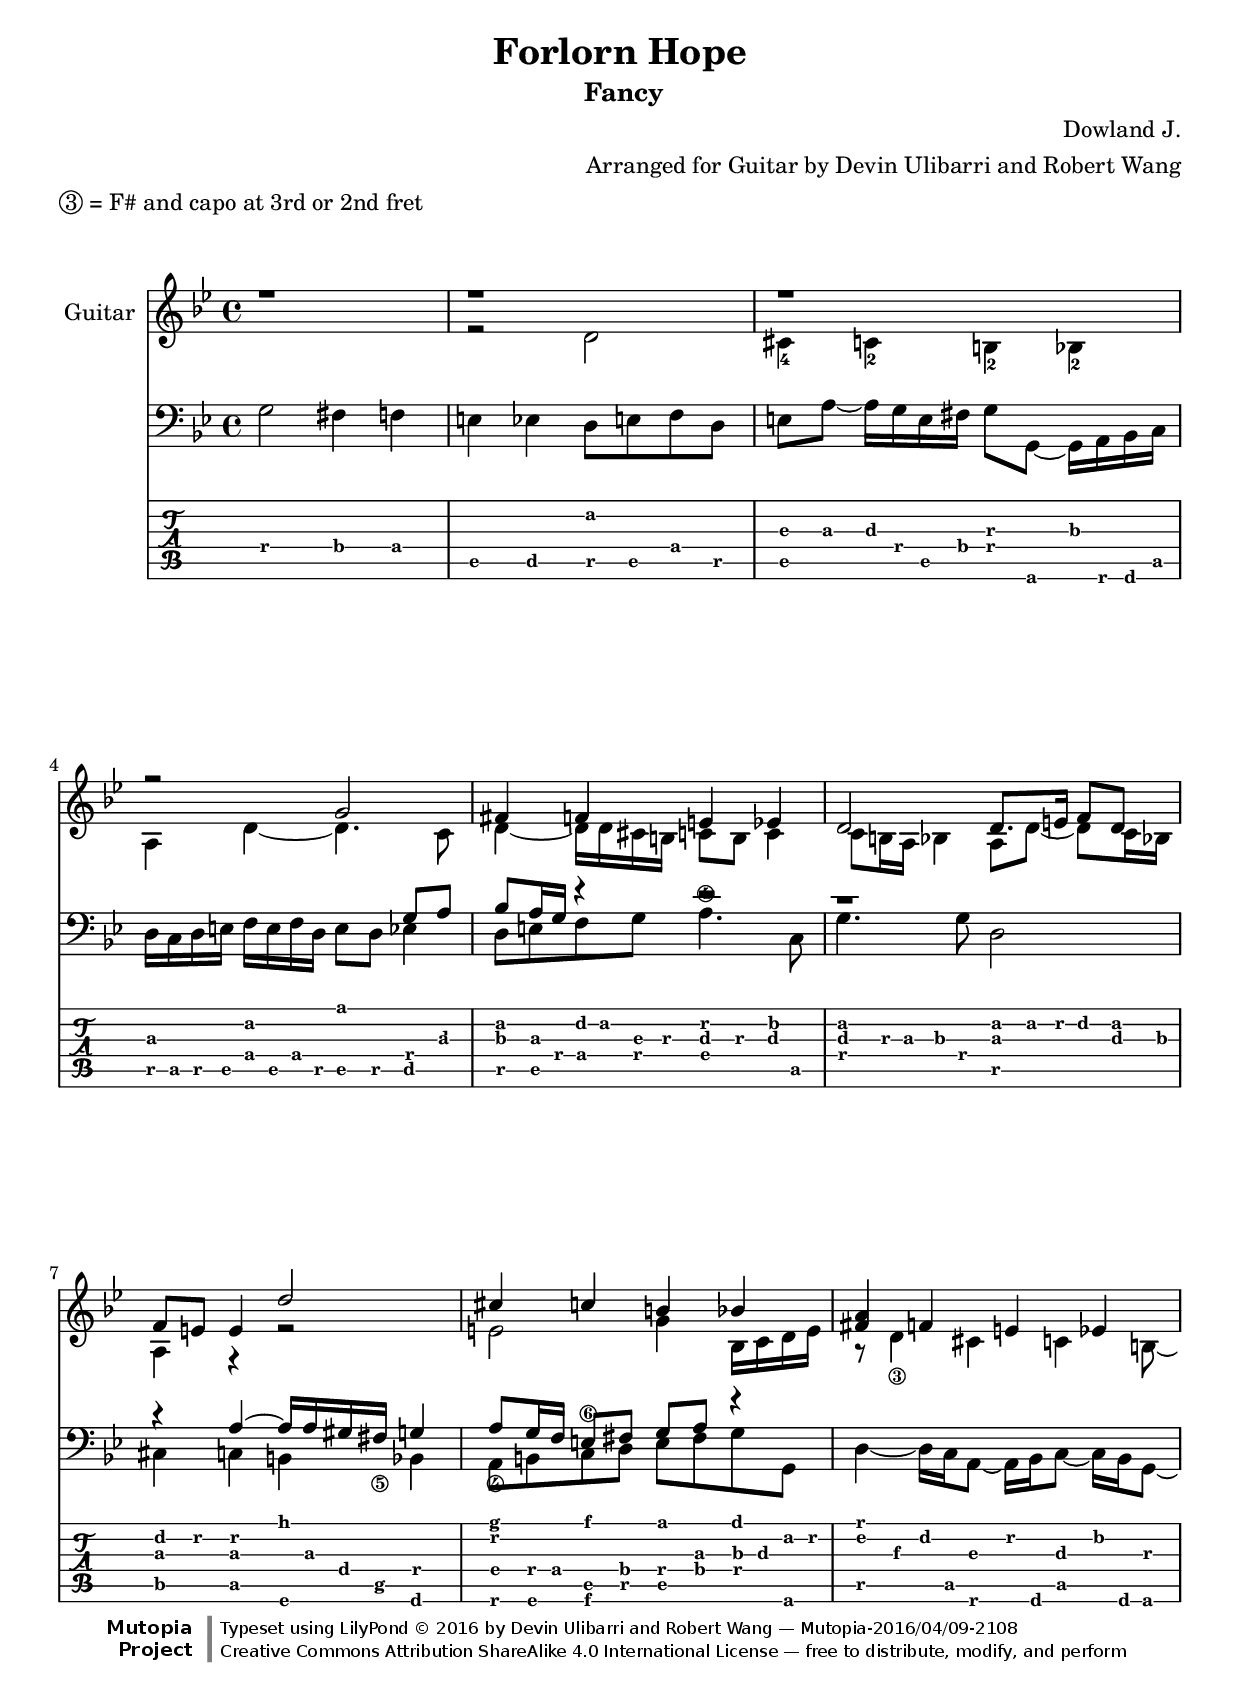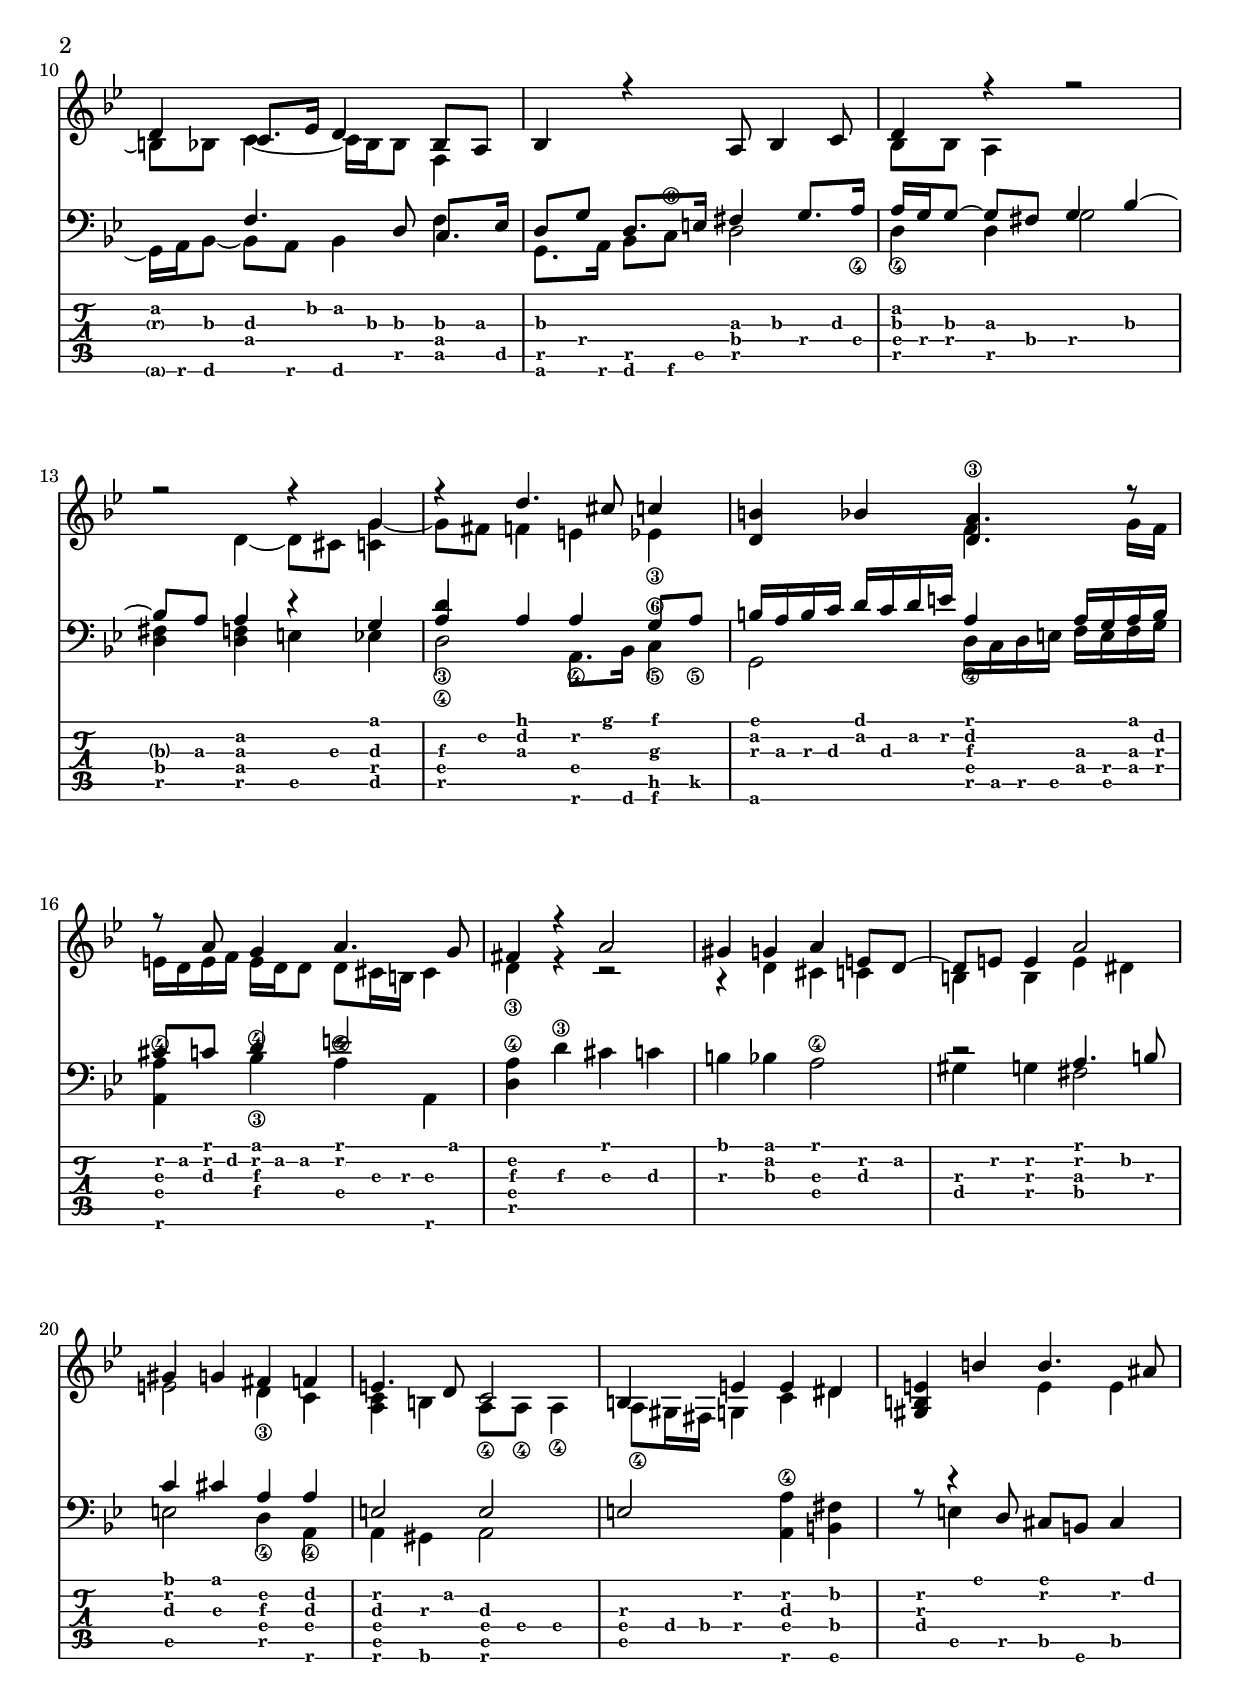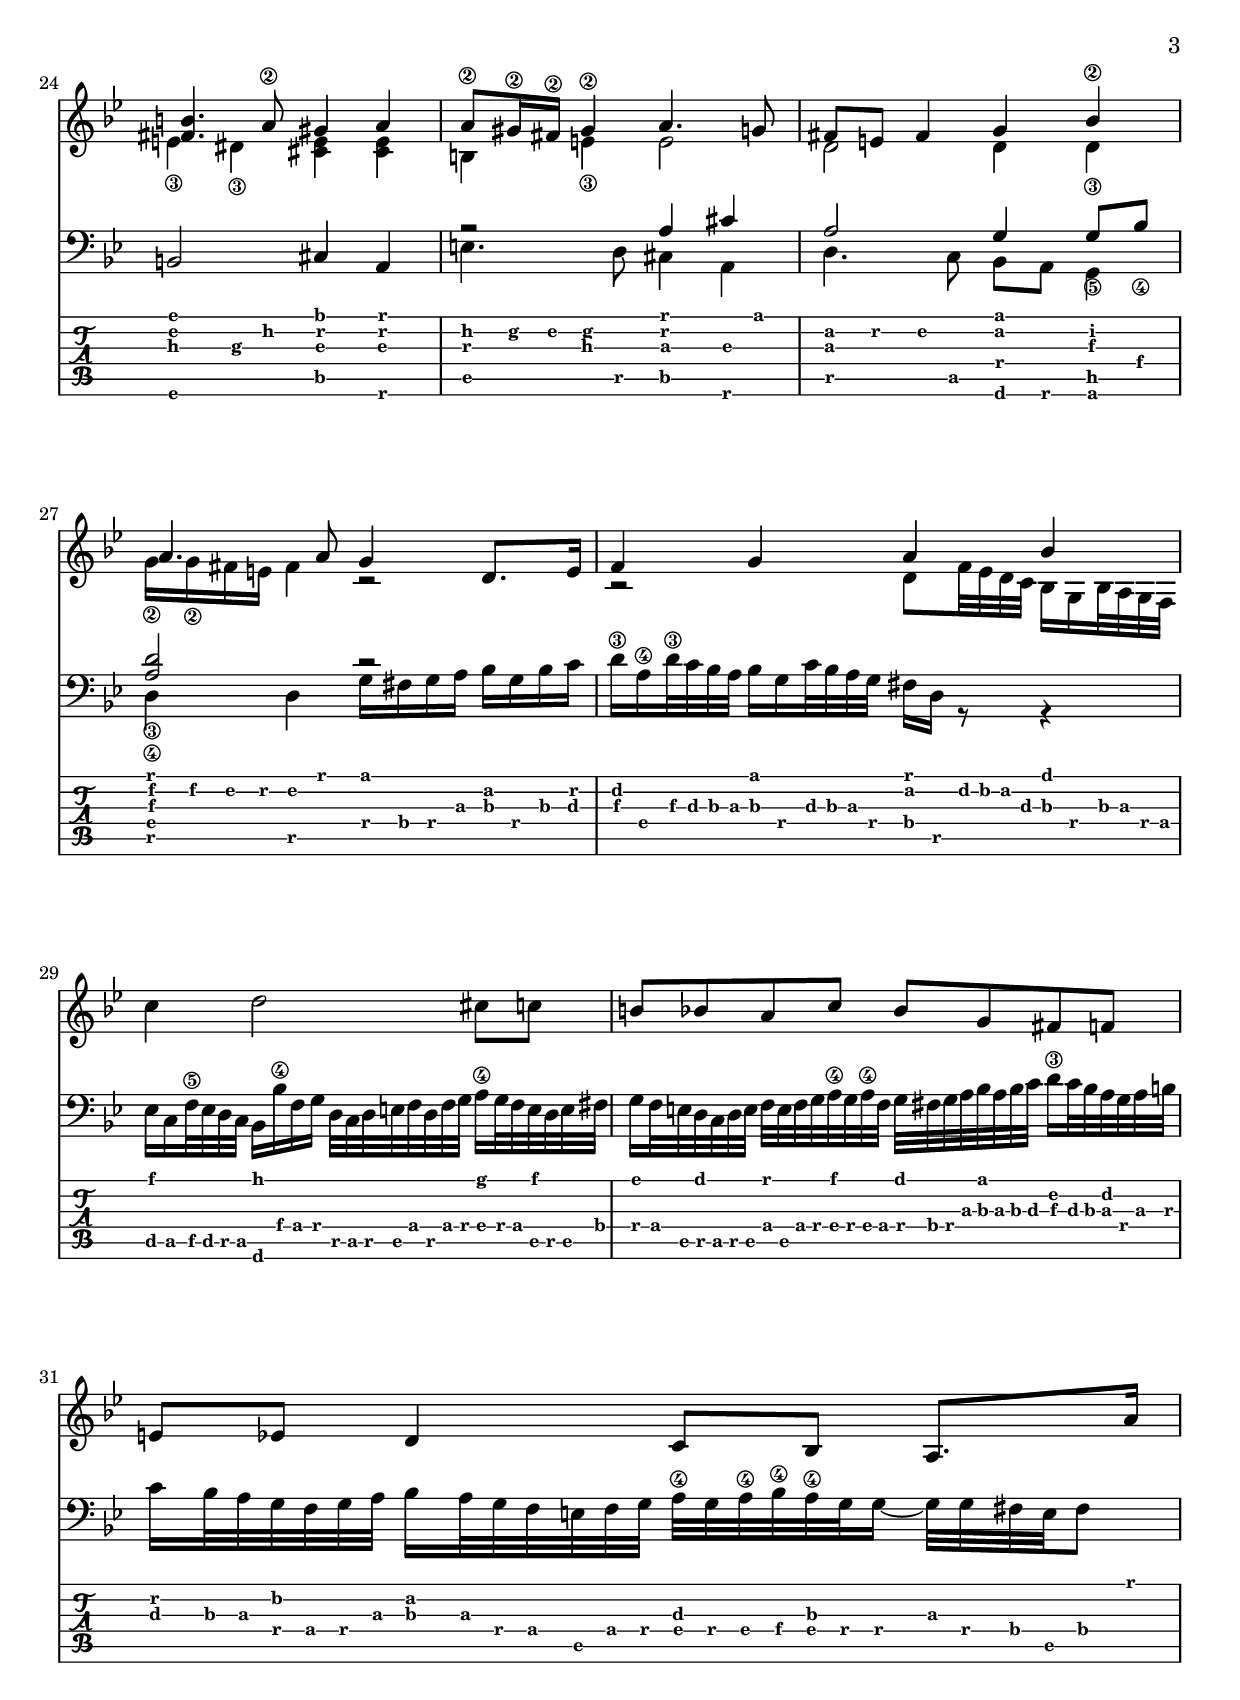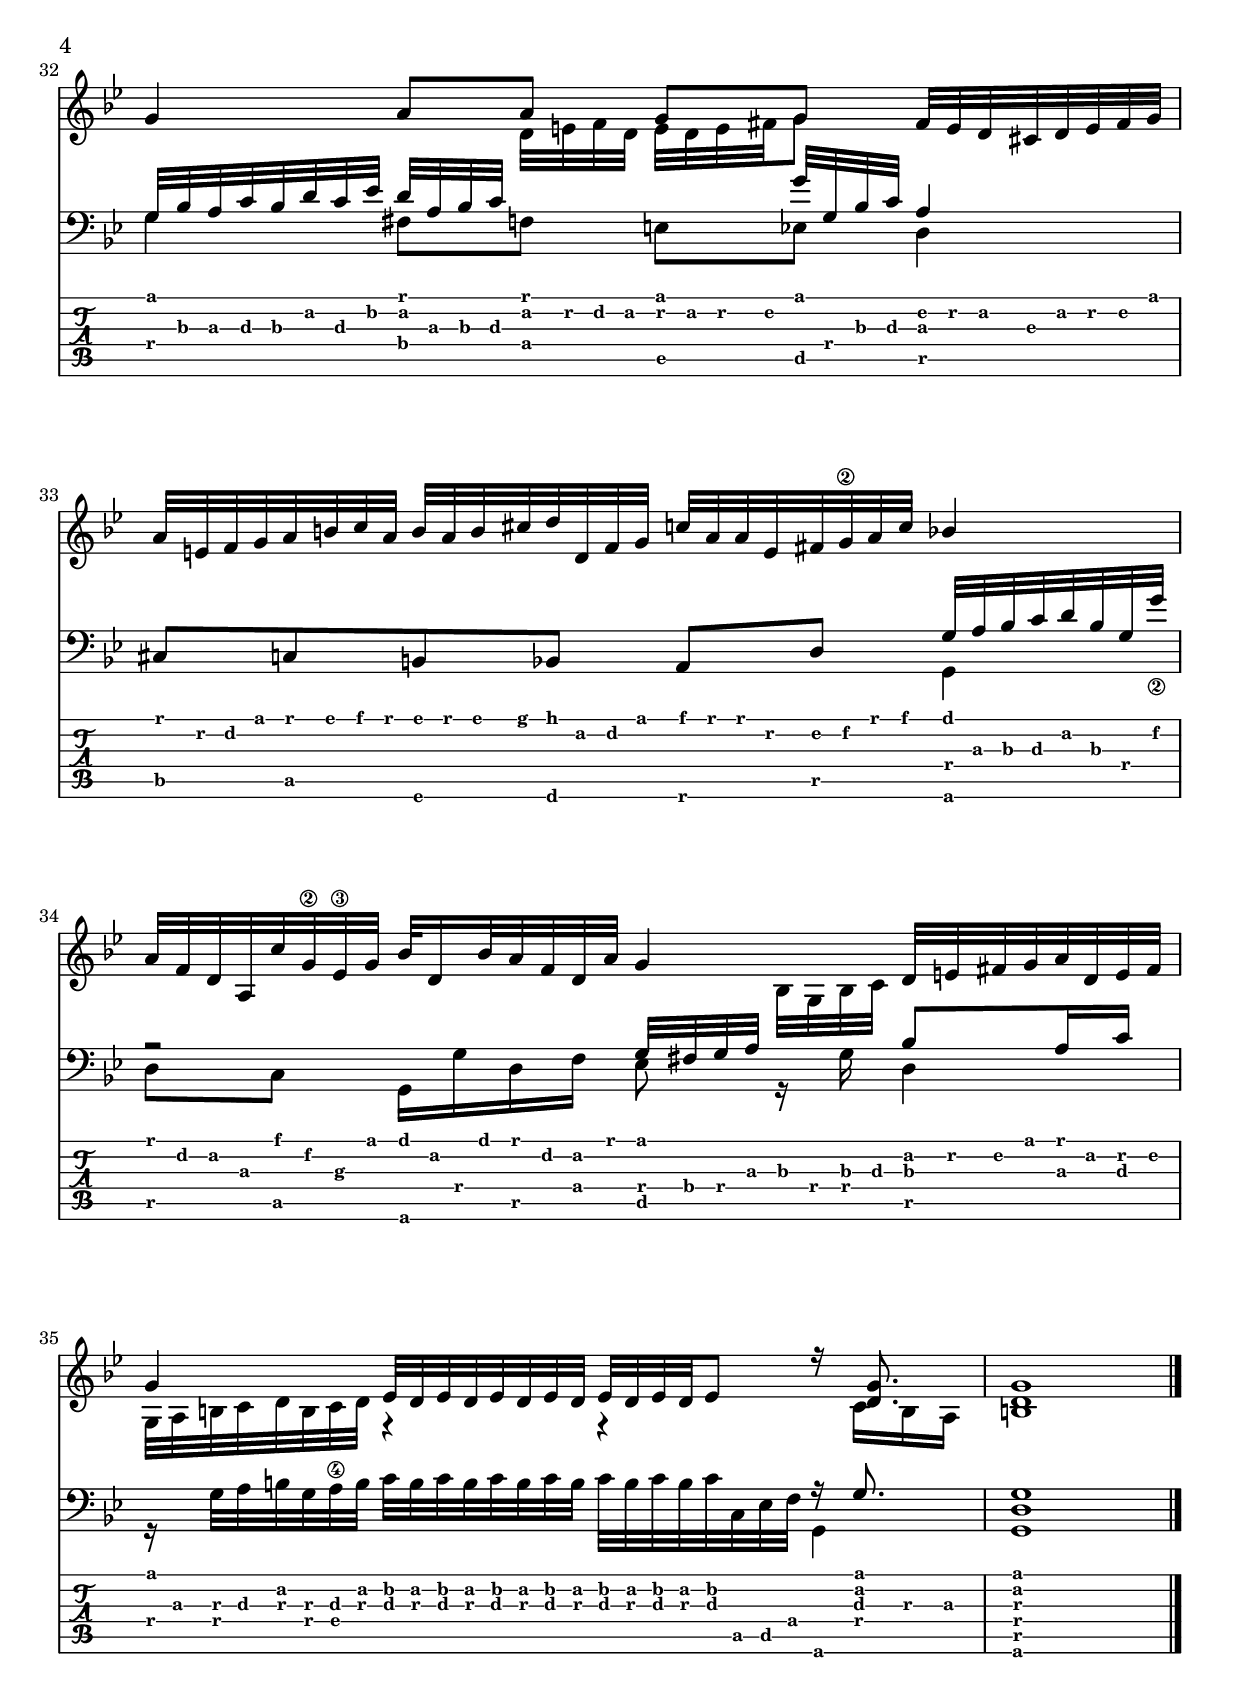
\version "2.18.2"

\header {
  title = "Forlorn Hope"
  subtitle = " Fancy"
  composer = "Dowland J."
  piece = \markup { \circle 3 = "F#" and capo at 3rd or 2nd fret } % tune g down 1/2 step to f#, then capo at 3rd fret
  arranger = "Arranged for Guitar by Devin Ulibarri and Robert Wang"
  opus = ""
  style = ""
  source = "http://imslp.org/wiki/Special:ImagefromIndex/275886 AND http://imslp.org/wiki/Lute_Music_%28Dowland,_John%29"
  date = "2016-08-15"
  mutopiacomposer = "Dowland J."
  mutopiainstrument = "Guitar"
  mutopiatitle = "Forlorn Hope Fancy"
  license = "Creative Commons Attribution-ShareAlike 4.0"
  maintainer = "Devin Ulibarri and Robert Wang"
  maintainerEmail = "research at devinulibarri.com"

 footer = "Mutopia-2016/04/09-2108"
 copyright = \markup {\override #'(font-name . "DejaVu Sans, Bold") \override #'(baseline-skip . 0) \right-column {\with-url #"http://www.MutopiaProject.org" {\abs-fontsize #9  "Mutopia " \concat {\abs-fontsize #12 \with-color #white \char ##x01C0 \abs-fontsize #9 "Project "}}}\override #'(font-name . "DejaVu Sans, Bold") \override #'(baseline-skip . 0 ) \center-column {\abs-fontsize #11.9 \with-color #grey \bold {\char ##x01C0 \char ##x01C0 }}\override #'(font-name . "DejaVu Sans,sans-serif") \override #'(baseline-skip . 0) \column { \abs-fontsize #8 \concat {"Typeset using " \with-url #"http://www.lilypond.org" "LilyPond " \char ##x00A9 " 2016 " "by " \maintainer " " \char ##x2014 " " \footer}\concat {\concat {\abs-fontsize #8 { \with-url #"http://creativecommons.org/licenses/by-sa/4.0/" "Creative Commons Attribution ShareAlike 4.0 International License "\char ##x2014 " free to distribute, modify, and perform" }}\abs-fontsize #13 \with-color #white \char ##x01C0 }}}
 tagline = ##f
}

\paper {
  % add space between composer/opus markup and first staff
  markup-system-spacing #'padding = #3
  % add a little space between composer and opus
  markup-markup-spacing #'padding = #1.2
  top-margin = #8
  bottom-margin = #12
}

mbreak = {} % { \break }
global = {
  \time 4/4
  \key g \minor
}

%% C with slash -------------------------------
cWithSlash = \markup {
  \combine \roman C \translate #'(0.6 . -0.4) \draw-line #'(0 . 2.0)
}
%% Span -----------------------------------
%% Syntax: \bbarre #"text" { notes } - text = any number of box
bbarre =
#(define-music-function (barre location str music) (string? ly:music?)
   (let ((elts (extract-named-music music '(NoteEvent EventChord))))
     (if (pair? elts)
         (let ((first-element (first elts))
               (last-element (last elts)))
           (set! (ly:music-property first-element 'articulations)
                 (cons (make-music 'TextSpanEvent 'span-direction -1)
                       (ly:music-property first-element 'articulations)))
           (set! (ly:music-property last-element 'articulations)
                 (cons (make-music 'TextSpanEvent 'span-direction 1)
                       (ly:music-property last-element 'articulations))))))
   #{
       \once \override TextSpanner.font-size = #-2
       \once \override TextSpanner.font-shape = #'upright
       \once \override TextSpanner.staff-padding = #3
       \once \override TextSpanner.style = #'line
       \once \override TextSpanner.to-barline = ##f
       \once \override TextSpanner.bound-details =
            #`((left
                (text . ,#{ \markup { \draw-line #'( 0 . -.5) } #})
                (Y . 0)
                (padding . 0.25)
                (attach-dir . -2))
               (right
                (text . ,#{ \markup { \cWithSlash #str } #})
                (Y . 0)
                (padding . 0.25)
                (attach-dir . 2)))
%% uncomment this line for make full barred
      % \once \override TextSpanner.bound-details.left.text = \markup{"B" #str}
      $music
   #})

#(define RH rightHandFinger)

upperVoice = \relative c'' {
  \voiceOne
  \slurDown
  \override TextSpanner.bound-details.left.stencil-align-dir-y = #CENTER
  \override TextSpanner.dash-fraction = #0.3
  \override TextSpanner.dash-period = #1
  r1 |
  r |
  r |
  r2 g |
  fis4 f e ees |
  d2 d8. e16 f8 d |
  f e e4 d'2 |
  cis4 c b bes |
  <fis a> f e ees |
  d c8. ees16 d4 bes8 a |
  bes4 r a8 bes4 c8 |
  d4 r r2 |
  r2 r4 g |
  r4 d'4. cis8 c4 | 
  <d, b'> bes' <d,-\3 a'>4. r8 |
  r a' g4 a4. g8 |
  fis4 r a2 |
  gis4 g a e8 d~ |
  d e e4 a2 |
  gis4 g fis f |
  e4. d8 c2 |
  b4 e e dis |
  <gis, b e> b' b4. ais8
  <fis b>4. a8-\2 gis4 a |
  a8-\2 gis16-\2 fis-\2 gis4-\2 a4. g8 | 
  fis8 e fis4 g bes-\2 |
  a4. a8 g4 d8. e16 |
  f4 g a bes |
  s1 |
  b8 bes a c bes g fis f |
  e ees d4 c8 bes a8. a'16 |
  g4 a8 a g g fis32 e d cis d e fis g |
  a e f g a b c a b a b cis d d, f g c a a e fis g-\2 a c bes4 |
  a32 f d a c' g-\2 ees-\3 g bes d,16 bes'32 a f d a' g4 d32 e fis g a d, e fis |
  g4 ees32 d ees d ees d ees d ees d ees d ees8 r16 <d g>8. |
  g1 |
  \bar "|."
}


lowerVoice = \relative c {
  \voiceFour
  \slurDown
  \override TextSpanner.bound-details.left.stencil-align-dir-y = #CENTER
  \override TextSpanner.dash-fraction = #0.3
  \override TextSpanner.dash-period = #1
  \stemDown
  g'2 fis4 f | 
  e ees d8 e f d |
  e a~ a16 g e fis g8 g,~ g16 a bes c | 
  d c d e f e f d e8 d ees4 |
  d8 e f g a4.-\4 c,8 | %measure 5
  g'4. g8 d2 |
  cis4 c b bes | 
  a8 b c-\6 d e fis g g, |
  d'4~ d16 c a8~ a16 bes c8~ c16 bes g8~ | 
  g16 a bes8~ bes a bes4 f' | %measure 10; This last note is octave lower in original: g16 a bes8~ bes a bes4 f
  g,8. a16 bes8 c-\6 d2 | 
  d4 d g2 |
 < fis d>4 <f d> e ees | %all notes from fis to d (next measure) were originally one octave below
  d2 a8. bes16 c4-\6 | 
  g2 d'16 c d e f e f g | %measure 15
  <a-\4 a,>4 bes-\4 a-\4 a, | 
  <d a'-\4> d'-\3 cis c | 
  b bes a2-\4 |
  gis4 g fis2 | 
  e2 d4 a | %measure 20
  a gis a2 | 
  s2 <a a'-\4>4 <b fis'> |
  s8 e4 s8 s2 | 
  s1 |
  e4. d8 cis4 a | %measure 25
  d4. c8 bes a g4 |
  d' d g16 fis g a bes g bes c | 
  d-\3 a-\4 d32-\3 c bes a bes16 g c32 bes a g fis16 d r8 r4 |
  ees16 c f32-\5 ees d c bes16 bes'-\4 f g d32 c d e f d f g a16-\4 g32 f e d e fis | 
  g16 f32 e d c d e f e f g a-\4 g a-\4 f g fis g a bes a bes c d16-\3 c32 bes a g a b | %measure 30
  c16 bes32 a g f g a bes16 a32 g f e f g a-\4 g a-\4 bes-\4 a-\4 g g16~ g32 g fis e fis8 |
  g4 fis8 f e ees d4 | 
  s2 s4 g, |
  d'8 c g16 g' d f ees8 r16 g d4 |
  r16 g32 a b g a-\4 b c b c b c b c b c b c b c c, ees f g,4 | %measure 35
  g1 |
}

middleUpperVoice = \relative c' {
  \voiceTwo
  \set stringNumberOrientations = #'(down)
  \set fingeringOrientations = #'(down)
  \override TextSpanner.bound-details.left.stencil-align-dir-y = #CENTER
  \override TextSpanner.font-size = #-5
  \override TextSpanner.dash-fraction = #0.3
  \override TextSpanner.dash-period = #1
  \slurUp
  s1 |
  r2 d2 |
  cis4-4 c-2 b-2 bes-2 |
  a4 d~ d4. c8 |
  d4~ d16 d cis b c8 b c4 | %measure 5
  c8 b16 a bes4 a8 d~ d c16 bes! |
  a4 r4 r2 |
  e'2 g4 bes,16 c d e |
  r8 d4-\3 cis c b!8~ |
  b8 bes c4~ c16 bes bes8 f4 |
  s1 |
  bes8 bes a4 s2 |
  s4 d4~ d8 cis <c g'>4~ |
  g'8 fis f4 e ees-\3 |
  s s f s8 g16 f |
  e16 d e f e d d8 d cis16 b cis4 |
  d-\3 r r2 |
  r4 d cis c |
  b b e dis |
  e2 d4-\3 c |
  <a c> b a8-\4 a-\4 a4-\4 |
  a8-\4 gis16 fis g4 c dis |
  s2 e4 e |
  e-\3 dis-\3 <cis e> <cis e> |
  b e-\3 e2 |
  d2 d4 d-\3 |
  g16-\2 g-\2 fis e fis4 r2 |
  r2 d8 f32 ees d c bes16 g bes32 a g f |
  c''4 d2 cis8 c |
  s1 |
  s1 |
  s4 s8 d,32 e f d e d e fis g8 s4 |
  s1|
  s2 s8 bes,32 g bes c s4 |
  g32 a b c d b c d r4 r4 s16 c b a |
  <b d>1 |
}

middleLowerVoice = \relative c' {
  \voiceThree
  \set stringNumberOrientations = #'(down)
  \set fingeringOrientations = #'(down)
  \override TextSpanner.bound-details.left.stencil-align-dir-y = #CENTER
  \override TextSpanner.font-size = #-5
  \override TextSpanner.dash-fraction = #0.3
  \override TextSpanner.dash-period = #1
  \slurUp
  s1 |
  s1 |
  s1 |
  s2 s4 g8 a |
  bes8 a16 g r4 r2 | %measure 5
  r1 |
  r4 a4~ a16 a gis fis-\5 g4 |
  a8-\4 g16 f e8 fis g a r4 |
  s1 |
  s4 f4. d8 c8. ees16 |
  d8 g d8. e16 fis4 g8. a16-\4 |
  a-\4 g g8~ g fis g4 bes~ |
  bes8 a a4 r g |
  <a-\4 d-\3> a a-\4 g8-\5 a-\5 | %fingering in this measure has been modified slightly from original.
  b16 a b c d c d e a,4-\4 a16 g a b |
  cis8 c d4-\3 e2 |
  s1 |
  s1 |
  r2 a,4. b8 |
  c4 cis a-\4 a-\4 |
  e2 e |
  e2 s |
  r8 r4 d8 cis b cis4 |
  b2 cis4 a | 
  r2 a'4 cis |
  a2 g4 g8-\5 bes-\4 |
  <a-\4 d-\3>2 r2 |
  s1 |
  s1 |
  s1 |
  s1 |
  g32 bes a c bes d c ees d a bes c s4 g'32 g, bes c a4 |
  cis,8 c b bes a d g32 a bes c d bes g g'-\2 |
  r2 g,32 fis g a s8 bes a16 c |
  s2 s4 r16 g8. |
  <d g>1 |
}

%%{ %This is the Lute Tab
upperVoiceLute = \relative c'' {
  \voiceOne
  \slurDown
  \override TextSpanner.bound-details.left.stencil-align-dir-y = #CENTER
  \override TextSpanner.dash-fraction = #0.3
  \override TextSpanner.dash-period = #1
  r1 |
  r |
  r |
  r2 g |
  fis4 f e ees |
  d2 d8. e16 f8 d |
  f e e4 d'2 |
  cis4 c b bes |
  <fis a> f e ees |
  d c8. ees16 d4 bes8 a |
  bes4 r a8 bes4 c8 |
  d4 r r2 |
  r2 r4 g |
  r4 d'4. cis8 c4 | 
  <d, b'> bes' <d,-\3 a'>4. r8 |
  r a' g4 a4. g8 |
  fis4 r a2 |
  gis4 g a e8 d~ |
  d e e4 a2 |
  gis4 g fis f |
  e4. d8 c2 |
  b4 e e dis |
  <gis, b e> b' b4. ais8
  <fis b>4. a8-\2 gis4 a |
  a8-\2 gis16-\2 fis-\2 gis4-\2 a4. g8 | 
  fis8 e fis4 g bes-\2 |
  a4. a8 g4 d8. e16 |
  f4 g a bes |
  s1 |
  b8 bes a c bes g fis f |
  e ees d4 c8 bes a8. a'16 |
  g4 a8 a g g fis32 e d cis d e fis g |
  a e f g a b c a b a b cis d d, f g c a a e fis g-\2 a c bes4 |
  a32 f d a c' g-\2 ees-\3 g bes d,16 bes'32 a f d a' g4 d32 e fis g a d, e fis |
  g4 ees32 d ees d ees d ees d ees d ees d ees8 r16 <d g>8. |
  g1 |
  \bar "|."
}


lowerVoiceLute = \relative c {
  \voiceFour
  \slurDown
  \override TextSpanner.bound-details.left.stencil-align-dir-y = #CENTER
  \override TextSpanner.dash-fraction = #0.3
  \override TextSpanner.dash-period = #1
  \stemDown
  g'2 fis4 f | 
  e ees d8 e f d |
  e a~ a16 g e fis g8 g,~ g16 a bes c | 
  d c d e f e f d e8 d ees4 |
  d8 e f g a4.-\4 c,8 | %measure 5
  g'4. g8 d2 |
  cis4 c b bes | 
  a8 b c-\6 d e fis g g, |
  d'4~ d16 c a8~ a16 bes c8~ c16 bes g8~ | 
  g16 a bes8~ bes a bes4 f' | %measure 10; This last note is octave lower in original: g16 a bes8~ bes a bes4 f
  g,8. a16 bes8 c-\6 d2 | 
  d4 d g2 |
 < fis d>4 <f d> e ees | %all notes from fis to d (next measure) were originally one octave below
  d2 a8. bes16 c4-\6 | 
  g2 d'16 c d e f e f g | %measure 15
  <a-\4 a,>4 bes-\4 a-\4 a, | 
  <d a'-\4> d'-\3 cis c | 
  b bes a2-\4 |
  gis4 g fis2 | 
  e2 d4 a | %measure 20
  a gis a2 | 
  s2 <a a'-\4>4 <b fis'> |
  s8 e4 s8 s2 | 
  s1 |
  e4. d8 cis4 a | %measure 25
  d4. c8 bes a g4 |
  d' d g16 fis g a bes g bes c | 
  d-\3 a-\4 d32-\3 c bes a bes16 g c32 bes a g fis16 d r8 r4 |
  ees16 c f32-\5 ees d c bes16 bes'-\4 f g d32 c d e f d f g a16-\4 g32 f e d e fis | 
  g16 f32 e d c d e f e f g a-\4 g a-\4 f g fis g a bes a bes c d16-\3 c32 bes a g a b | %measure 30
  c16 bes32 a g f g a bes16 a32 g f e f g a-\4 g a-\4 bes-\4 a-\4 g g16~ g32 g fis e fis8 |
  g4 fis8 f e ees d4 | 
  s2 s4 g, |
  d'8 c g16 g' d f ees8 r16 g d4 |
  r16 g32 a b g a-\4 b c b c b c b c b c b c b c c, ees f g,4 | %measure 35
  g1 |
}

middleUpperVoiceLute = \relative c' {
  \voiceTwo
  \set stringNumberOrientations = #'(down)
  \set fingeringOrientations = #'(down)
  \override TextSpanner.bound-details.left.stencil-align-dir-y = #CENTER
  \override TextSpanner.font-size = #-5
  \override TextSpanner.dash-fraction = #0.3
  \override TextSpanner.dash-period = #1
  \slurUp
  s1 |
  r2 d2 |
  cis4 c b bes |
  a4 d~ d4. c8 |
  d4~ d16 d cis b c8 b c4 | %measure 5
  c8 b16 a bes4 a8 d~ d c16 bes! |
  a4 r4 r2 |
  e'2 g4 bes,16 c d e |
  r8 d4-\3 cis c b!8~ |
  b8 bes c4~ c16 bes bes8 f4 |
  s1 |
  bes8 bes a4 s2 |
  s4 d4~ d8 cis <c g'>4~ |
  g'8 fis f4 e ees-\3 |
  s s f s8 g16 f |
  e16 d e f e d d8 d cis16 b cis4 |
  d-\3 r r2 |
  r4 d cis c |
  b b e dis |
  e2 d4-\3 c |
  <a c> b a8-\4 a-\4 a4-\4 |
  a8-\4 gis16 fis g4 c dis |
  s2 e4 e |
  e-\3 dis-\3 <cis e> <cis e> |
  b e-\3 e2 |
  d2 d4 d-\3 |
  g16-\2 g-\2 fis e fis4 r2 |
  r2 d8 f32 ees d c bes16 g bes32 a g f |
  c''4 d2 cis8 c |
  s1 |
  s1 |
  s4 s8 d,32 e f d e d e fis g8 s4 |
  s1|
  s2 s8 bes,32 g bes c s4 |
  g32 a b c d b c d r4 r4 s16 c b a |
  <b d>1 |
}

middleLowerVoiceLute = \relative c' {
  \voiceThree
  \set stringNumberOrientations = #'(down)
  \set fingeringOrientations = #'(down)
  \override TextSpanner.bound-details.left.stencil-align-dir-y = #CENTER
  \override TextSpanner.font-size = #-5
  \override TextSpanner.dash-fraction = #0.3
  \override TextSpanner.dash-period = #1
  \slurUp
  s1 |
  s1 |
  s1 |
  s2 s4 g8 a |
  bes8 a16 g r4 r2 | %measure 5
  r1 |
  r4 a4~ a16 a gis fis-\5 g4 |
  a8-\4 g16 f e8 fis g a r4 |
  s1 |
  s4 f4. d8 c8. ees16 |
  d8 g d8. e16 fis4 g8. a16-\4 |
  a-\4 g g8~ g fis g4 bes~ |
  bes8 a a4 r g |
  <a-\4 d-\3> a a-\4 g8-\5 a-\5 | %fingering in this measure has been modified slightly from original.
  b16 a b c d c d e a,4-\4 a16 g a b |
  cis8 c d4-\3 e2 |
  s1 |
  s1 |
  r2 a,4. b8 |
  c4 cis a-\4 a-\4 |
  e2 e |
  e2 s |
  r8 r4 d8 cis b cis4 |
  b2 cis4 a | 
  r2 a'4 cis |
  a2 g4 g8-\5 bes-\4 |
  <a-\4 d-\3>2 r2 |
  s1 |
  s1 |
  s1 |
  s1 |
  g32 bes a c bes d c ees d a bes c s4 g'32 g, bes c a4 |
  cis,8 c b bes a d g32 a bes c d bes g g'-\2 |
  r2 g,32 fis g a s8 bes a16 c |
  s2 s4 r16 g8. |
  <d g>1 |
}
%}

\score {
  <<
    \new Staff = "Guitar" \with {
      midiInstrument = #"acoustic guitar (nylon)"
      instrumentName = #"Guitar"

      
%      \override StringNumber #'stencil = ##f
    } <<
      \global
      \clef "treble"

      \context Voice = "upperVoice" \upperVoice
      \context Voice = "middleUpperVoice" \middleUpperVoice
    
      
      
    >>
%%{
    % tabs are not completely developed
    
    \new Staff = "Guitar Bass" \with {
    }
      <<
      \global
      \clef "bass"
      
      \context Voice = "middleLowerVoice" \middleLowerVoice
      \context Voice = "lowerVoice" \lowerVoice
      
      >>
    
    \new TabStaff = "Guitar tabs" \with {
      tablatureFormat = #fret-letter-tablature-format
      stringTunings = \stringTuning <g, c f a d' g'>
     % additionalBassStrings = \stringTuning <c, d, e, fis, g,>
      fretLabels = #'("a" "b" "r" "d" "e" "f" "g" "h" "i" "k")
    } <<
      \clef "tab"
      \global
      \context TabVoice = "upperVoiceLute" \upperVoiceLute
      \context TabVoice = "middleUpperVoiceLute" \middleUpperVoiceLute
      \context TabVoice = "middleLowerVoiceLute" \middleLowerVoiceLute
      \context TabVoice = "lowerVoiceLute" \lowerVoiceLute
    >>
%}
  >>
  \layout {
      \context {
      \Score
    }
  }
  \midi {
    \context { \TabStaff \remove "Staff_performer" }
    \tempo 4 = 74
  }
}
